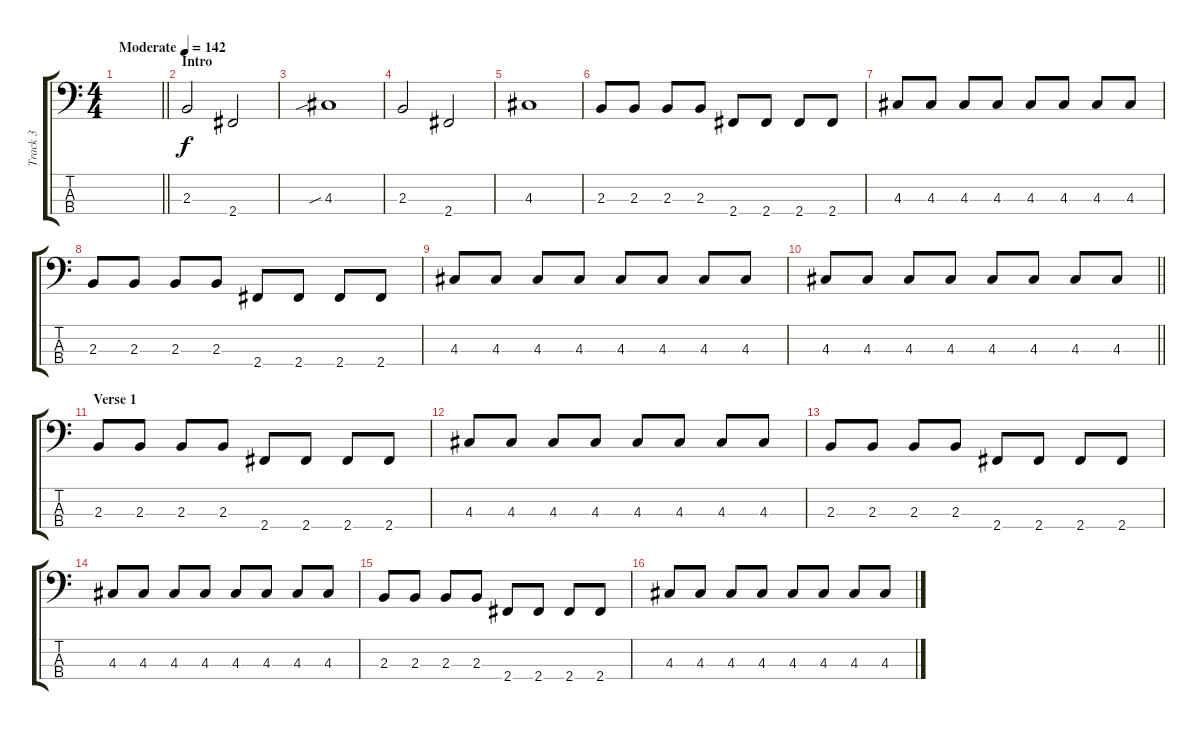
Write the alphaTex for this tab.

\track ("Track 3" "Track 3") {instrument electricbassfinger}
\staff {score tabs}
\tuning (G2 D2 A1 E1) {hide}
\ts (4 4)
\tempo (142 "Moderate")
\clef f4
\barLineRight lightlight
\ks c
|
\section ("" "Intro")
2.3.2 2.4.2 |
4.3{sib}.1 |
2.3.2 2.4.2 |
4.3.1 |
2.3.8 2.3.8 2.3.8 2.3.8 2.4.8 2.4.8 2.4.8 2.4.8 |
4.3.8 4.3.8 4.3.8 4.3.8 4.3.8 4.3.8 4.3.8 4.3.8 |
2.3.8 2.3.8 2.3.8 2.3.8 2.4.8 2.4.8 2.4.8 2.4.8 |
4.3.8 4.3.8 4.3.8 4.3.8 4.3.8 4.3.8 4.3.8 4.3.8 |
\barLineRight lightlight
4.3.8 4.3.8 4.3.8 4.3.8 4.3.8 4.3.8 4.3.8 4.3.8 |
\section ("" "Verse 1")
2.3.8 2.3.8 2.3.8 2.3.8 2.4.8 2.4.8 2.4.8 2.4.8 |
4.3.8 4.3.8 4.3.8 4.3.8 4.3.8 4.3.8 4.3.8 4.3.8 |
2.3.8 2.3.8 2.3.8 2.3.8 2.4.8 2.4.8 2.4.8 2.4.8 |
4.3.8 4.3.8 4.3.8 4.3.8 4.3.8 4.3.8 4.3.8 4.3.8 |
2.3.8 2.3.8 2.3.8 2.3.8 2.4.8 2.4.8 2.4.8 2.4.8 |
4.3.8 4.3.8 4.3.8 4.3.8 4.3.8 4.3.8 4.3.8 4.3.8
